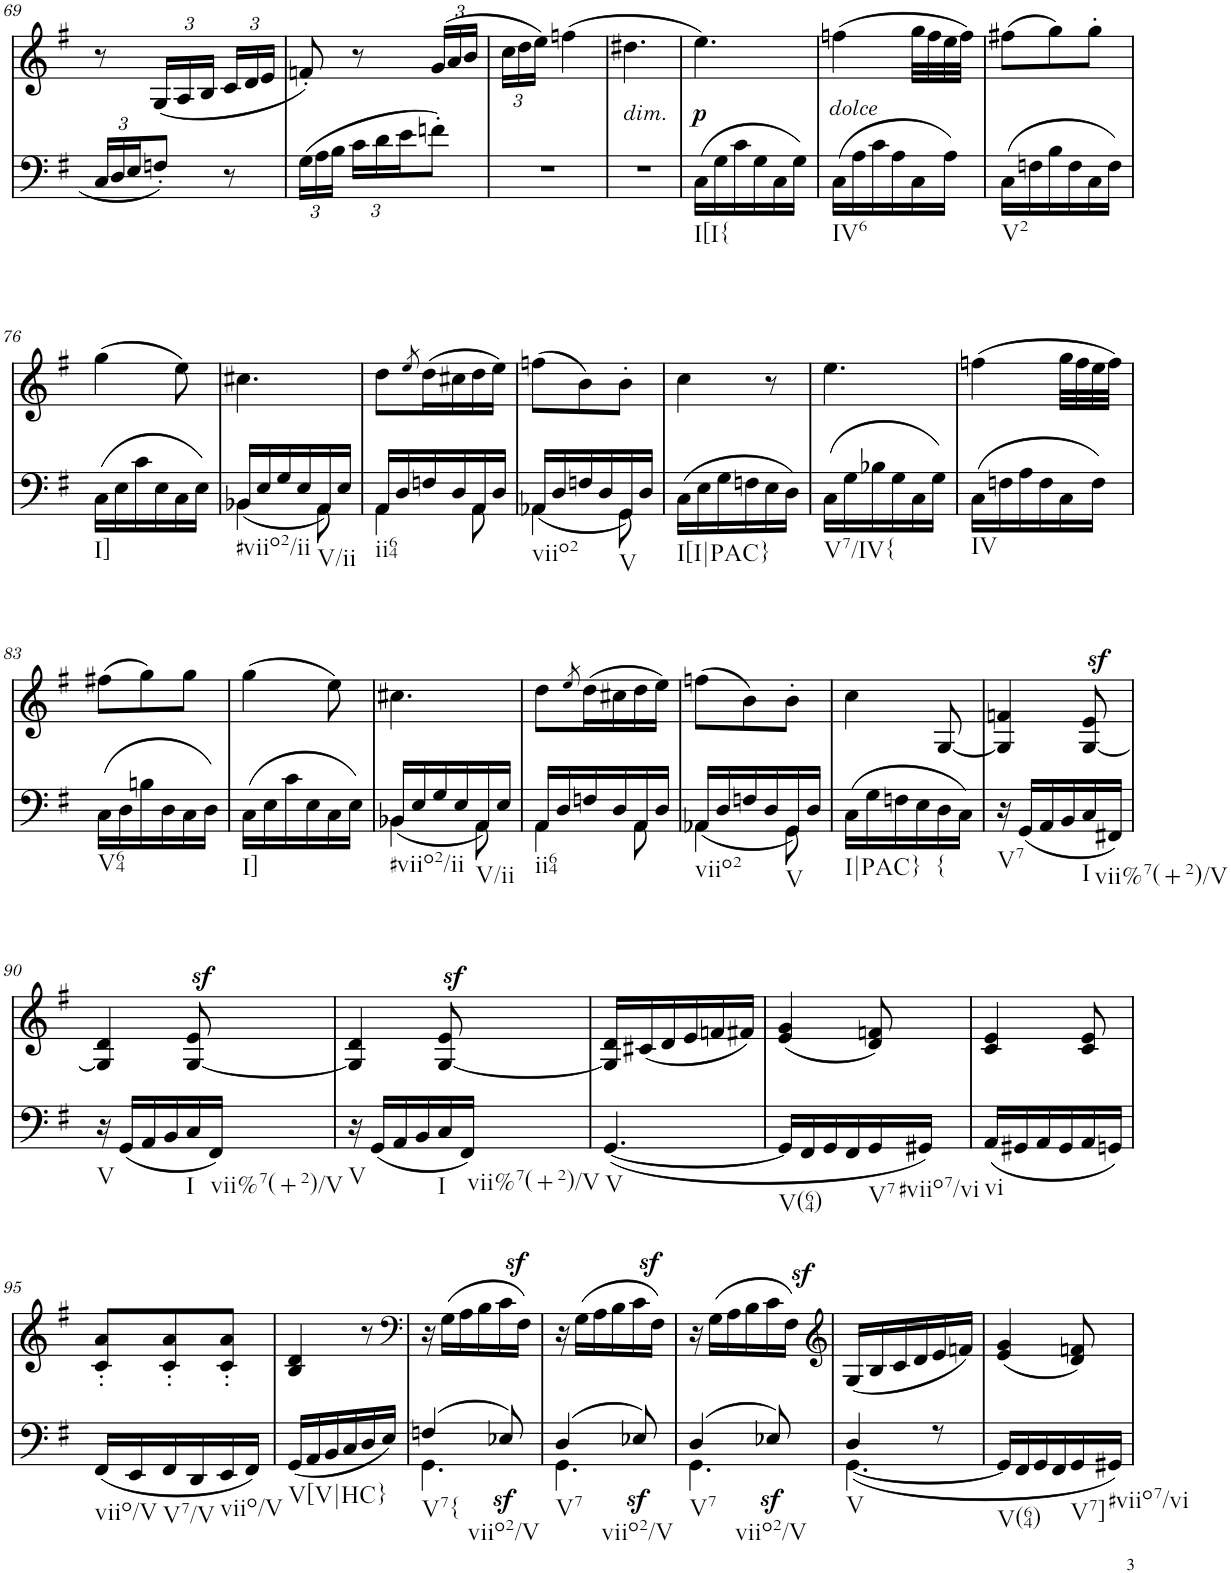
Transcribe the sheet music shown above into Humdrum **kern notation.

**kern	**dynam	**kern	**text	**dynam
*part2	*part2	*part1	*part1	*part1
*staff2	*staff2	*staff1	*staff1	*staff1
*I"piano	*	*I"piano	*	*
*I'Pno	*	*I'Pno	*	*
!!LO:PB:g=z
*clefF4	*	*clefG2	*	*
*k[f#]	*	*k[f#]	*	*
*G:	*	*G:	*	*
*M3/8	*	*M3/8	*	*
*Xbrackettup	*	*	*	*
=69	=69	=69	=69	=69
24C/LL	.	8r	.	.
24D/	.	.	.	.
24E/J	.	.	.	.
*	*	*Xbrackettup	*	*
8Fn'/J	.	(24G/LL	.	.
.	.	24A/	.	.
.	.	24B/JJ	.	.
8r	.	24c/LL	.	.
.	.	24d/	.	.
.	.	24e/JJ	.	.
=70	=70	=70	=70	=70
(24G\LL	.	8fn'/)	.	.
24A\	.	.	.	.
24B\JJ	.	.	.	.
24c\LL	.	8r	.	.
24d\	.	.	.	.
24e\J	.	.	.	.
8fn'\J)	.	(>24g/LL	.	.
.	.	24a/	.	.
.	.	24b/JJ	.	.
=71	=71	=71	=71	=71
4.r	.	24cc\LL	.	.
.	.	24dd\	.	.
.	.	24ee\JJ)	.	.
.	.	(4ffn\	.	.
=72	=72	=72	=72	=72
!	!	!LO:TX:b:i:t=dim.	!	!
!	!	!	!LO:LY:b	!
4.r	.	4.dd#X\	>	.
=73	=73	=73	=73	=73
!LO:TX:b:t=I[I{	!	!	!	!
!	!	!	!LO:LY:b	!LO:DY:b
(16C\LL	.	4.ee\)	p	p
16G\	.	.	.	.
16c\	.	.	.	.
16G\	.	.	.	.
16C\	.	.	.	.
16G\JJ)	.	.	.	.
=74	=74	=74	=74	=74
!LO:TX:b:t=IV6	!	!	!	!
!	!	!	!	!LO:DY:b
(16C\LL	.	(4ffn\	.	other-dynamics
16A\	.	.	.	.
16c\	.	.	.	.
16A\	.	.	.	.
16C\	.	32gg\LLL	.	.
.	.	32ff\	.	.
16A\JJ)	.	32ee\	.	.
.	.	32ff\JJJ)	.	.
=75	=75	=75	=75	=75
!LO:TX:b:t=V2	!	!	!	!
(16C\LL	.	(8ff#X\L	.	.
16Fn\	.	.	.	.
16B\	.	8gg\)	.	.
16F\	.	.	.	.
16C\	.	8gg'\J	.	.
16F\JJ)	.	.	.	.
!!LO:LB:g=z
=76	=76	=76	=76	=76
!LO:TX:b:t=I]	!	!	!	!
(16C\LL	.	(4gg\	.	.
16E\	.	.	.	.
16c\	.	.	.	.
16E\	.	.	.	.
16C\	.	8ee\)	.	.
16E\JJ)	.	.	.	.
=77	=77	=77	=77	=77
*^	*	*	*	*
!LO:TX:b:t=#viio2/ii	!	!	!	!	!
(<16BB-X/LL	4BB-\	.	4.cc#X\	.	.
16E/	.	.	.	.	.
16G/	.	.	.	.	.
16E/	.	.	.	.	.
!LO:TX:b:t=V/ii	!	!	!	!	!
16AA/)	8AA\	.	.	.	.
16E/JJ	.	.	.	.	.
=78	=78	=78	=78	=78	=78
!LO:TX:b:t=ii64	!	!	!	!	!
16AA/LL	4AA\	.	8dd\L	.	.
16D/	.	.	.	.	.
.	.	.	8qee/	.	.
16Fn/	.	.	(16dd\L	.	.
16D/	.	.	16cc#X\	.	.
16AA/	8AA\	.	16dd\	.	.
16D/JJ	.	.	16ee\JJ)	.	.
=79	=79	=79	=79	=79	=79
!LO:TX:b:t=viio2	!	!	!	!	!
(<16AA-X/LL	4AA-\	.	(8ffn\L	.	.
16D/	.	.	.	.	.
16Fn/	.	.	8b\)	.	.
16D/	.	.	.	.	.
!LO:TX:b:t=V	!	!	!	!	!
16GG/)	8GG\	.	8b'\J	.	.
16D/JJ	.	.	.	.	.
*v	*v	*	*	*	*
=80	=80	=80	=80	=80
!LO:TX:b:t=I[I|PAC}	!	!	!	!
(16C\LL	.	4cc\	.	.
16E\	.	.	.	.
16G\	.	.	.	.
16Fn\	.	.	.	.
16E\	.	8r	.	.
16D\JJ)	.	.	.	.
=81	=81	=81	=81	=81
!LO:TX:b:t=V7/IV{	!	!	!	!
(16C\LL	.	4.ee\	.	.
16G\	.	.	.	.
16B-X\	.	.	.	.
16G\	.	.	.	.
16C\	.	.	.	.
16G\JJ)	.	.	.	.
=82	=82	=82	=82	=82
!LO:TX:b:t=IV	!	!	!	!
(16C\LL	.	(4ffn\	.	.
16Fn\	.	.	.	.
16A\	.	.	.	.
16F\	.	.	.	.
16C\	.	32gg\LLL	.	.
.	.	32ff\	.	.
16F\JJ)	.	32ee\	.	.
.	.	32ff\JJJ)	.	.
!!LO:LB:g=z
=83	=83	=83	=83	=83
!LO:TX:b:t=V64	!	!	!	!
(16C\LL	.	(8ff#X\L	.	.
16D\	.	.	.	.
16Bn\	.	8gg\)	.	.
16D\	.	.	.	.
16C\	.	8gg\J	.	.
16D\JJ)	.	.	.	.
=84	=84	=84	=84	=84
!LO:TX:b:t=I]	!	!	!	!
(16C\LL	.	(4gg\	.	.
16E\	.	.	.	.
16c\	.	.	.	.
16E\	.	.	.	.
16C\	.	8ee\)	.	.
16E\JJ)	.	.	.	.
=85	=85	=85	=85	=85
*^	*	*	*	*
!LO:TX:b:t=#viio2/ii	!	!	!	!	!
(<16BB-X/LL	4BB-\	.	4.cc#X\	.	.
16E/	.	.	.	.	.
16G/	.	.	.	.	.
16E/	.	.	.	.	.
!LO:TX:b:t=V/ii	!	!	!	!	!
16AA/)	8AA\	.	.	.	.
16E/JJ	.	.	.	.	.
=86	=86	=86	=86	=86	=86
!LO:TX:b:t=ii64	!	!	!	!	!
16AA/LL	4AA\	.	8dd\L	.	.
16D/	.	.	.	.	.
.	.	.	8qee/	.	.
16Fn/	.	.	(16dd\L	.	.
16D/	.	.	16cc#X\	.	.
16AA/	8AA\	.	16dd\	.	.
16D/JJ	.	.	16ee\JJ)	.	.
=87	=87	=87	=87	=87	=87
!LO:TX:b:t=viio2	!	!	!	!	!
(<16AA-X/LL	4AA-\	.	(8ffn\L	.	.
16D/	.	.	.	.	.
16Fn/	.	.	8b\)	.	.
16D/	.	.	.	.	.
!LO:TX:b:t=V	!	!	!	!	!
16GG/)	8GG\	.	8b'\J	.	.
16D/JJ	.	.	.	.	.
*v	*v	*	*	*	*
=88	=88	=88	=88	=88
!LO:TX:b:t=I|PAC}	!	!	!	!
(16C\LL	.	4cc\	.	.
16G\	.	.	.	.
16Fn\	.	.	.	.
16E\	.	.	.	.
!LO:TX:b:t={	!	!	!	!
16D\	.	[8G/	.	.
16C\JJ)	.	.	.	.
=89	=89	=89	=89	=89
!LO:TX:b:t=V7	!	!	!	!
16r	.	4G/] 4fn/	.	.
(16GG/LL	.	.	.	.
16AA/	.	.	.	.
16BB/	.	.	.	.
!LO:TX:b:t=I	!	!	!	!
16C/	.	[8G/z> 8e/z>	.	.
!LO:TX:b:t=vii%7(+2)/V	!	!	!	!
16FF#X/JJ)	.	.	.	.
!!LO:LB:g=z
=90	=90	=90	=90	=90
!LO:TX:b:t=V	!	!	!	!
16r	.	4G/] 4d/	.	.
(16GG/LL	.	.	.	.
16AA/	.	.	.	.
16BB/	.	.	.	.
!LO:TX:b:t=I	!	!	!	!
16C/	.	[8G/z> 8e/z>	.	.
!LO:TX:b:t=vii%7(+2)/V	!	!	!	!
16FF#/JJ)	.	.	.	.
=91	=91	=91	=91	=91
!LO:TX:b:t=V	!	!	!	!
16r	.	4G/] 4d/	.	.
(16GG/LL	.	.	.	.
16AA/	.	.	.	.
16BB/	.	.	.	.
!LO:TX:b:t=I	!	!	!	!
16C/	.	[8G/z> 8e/z>	.	.
!LO:TX:b:t=vii%7(+2)/V	!	!	!	!
16FF#/JJ)	.	.	.	.
=92	=92	=92	=92	=92
!LO:TX:b:t=V	!	!	!	!
(<[4.GG/	.	16G/] 16d/LL	.	.
.	.	(16c#X/	.	.
.	.	16d/	.	.
.	.	16e/	.	.
.	.	16fn/	.	.
.	.	16f#X/JJ)	.	.
=93	=93	=93	=93	=93
!LO:TX:b:t=V(64)	!	!	!	!
16GG/LL]	.	(4e/ 4g/	.	.
16FF#/	.	.	.	.
16GG/	.	.	.	.
16FF#/	.	.	.	.
!LO:TX:b:t=V7	!	!	!	!
16GG/	.	8d/ 8fn/)	.	.
!LO:TX:b:t=#viio7/vi	!	!	!	!
16GG#X/JJ)	.	.	.	.
=94	=94	=94	=94	=94
!LO:TX:b:t=vi	!	!	!	!
(16AA/LL	.	4c/ 4e/	.	.
16GG#X/	.	.	.	.
16AA/	.	.	.	.
16GG#/	.	.	.	.
16AA/	.	8c/ 8e/	.	.
16GGn/JJ)	.	.	.	.
!!LO:LB:g=z
=95	=95	=95	=95	=95
!LO:TX:b:t=viio/V	!	!	!	!
(16FF#/LL	.	8c/' 8a/'L	.	.
16EE/	.	.	.	.
!LO:TX:b:t=V7/V	!	!	!	!
16FF#/	.	8c/' 8a/'	.	.
16DD/	.	.	.	.
!LO:TX:b:t=viio/V	!	!	!	!
16EE/	.	8c/' 8a/'J	.	.
16FF#/JJ)	.	.	.	.
=96	=96	=96	=96	=96
!LO:TX:b:t=V[V|HC}	!	!	!	!
(16GG/LL	.	4B/ 4d/	.	.
16AA/	.	.	.	.
16BB/	.	.	.	.
16C/	.	.	.	.
16D/	.	8r	.	.
16E/JJ)	.	.	.	.
=97	=97	=97	=97	=97
*	*	*clefF4	*	*
*^	*	*	*	*
!LO:TX:b:t=V7{	!	!	!	!	!
(4Fn/	4.GG\	.	16r	.	.
.	.	.	(16G\LL	.	.
.	.	.	16A\	.	.
.	.	.	16B\	.	.
!LO:TX:b:t=viio2/V	!	!	!	!	!
!	!	!LO:DY:b	!	!	!
8E-X/)	.	sf	16cz>\	.	.
.	.	.	16F#\JJ)	.	.
=98	=98	=98	=98	=98	=98
!LO:TX:b:t=V7	!	!	!	!	!
(4D/	4.GG\	.	16r	.	.
.	.	.	(16G\LL	.	.
.	.	.	16A\	.	.
.	.	.	16B\	.	.
!LO:TX:b:t=viio2/V	!	!	!	!	!
!	!	!LO:DY:b	!	!	!
8E-X/)	.	sf	16cz>\	.	.
.	.	.	16F#\JJ)	.	.
=99	=99	=99	=99	=99	=99
!LO:TX:b:t=V7	!	!	!	!	!
(4D/	4.GG\	.	16r	.	.
.	.	.	(16G\LL	.	.
.	.	.	16A\	.	.
.	.	.	16B\	.	.
!LO:TX:b:t=viio2/V	!	!	!	!	!
!	!	!LO:DY:b	!	!	!
8E-X/)	.	sf	16c\	.	.
.	.	.	16F#z>\JJ)	.	.
=100	=100	=100	=100	=100	=100
*	*	*	*clefG2	*	*
!LO:TX:b:t=V	!	!	!	!	!
4D/	([4.GG\	.	(16G/LL	.	.
.	.	.	16B/	.	.
.	.	.	16c/	.	.
.	.	.	16d/	.	.
8r	.	.	16e/	.	.
.	.	.	16fn/JJ)	.	.
*v	*v	*	*	*	*
=101	=101	=101	=101	=101
!LO:TX:b:t=V(64)	!	!	!	!
16GG/LL]	.	(4e/ 4g/	.	.
16FF#/	.	.	.	.
16GG/	.	.	.	.
16FF#/	.	.	.	.
!LO:TX:b:t=V7]	!	!	!	!
16GG/	.	8d/ 8fn/)	.	.
!LO:TX:b:t=#viio7/vi	!	!	!	!
16GG#X/JJ)	.	.	.	.
=	=	=	=	=
*-	*-	*-	*-	*-
